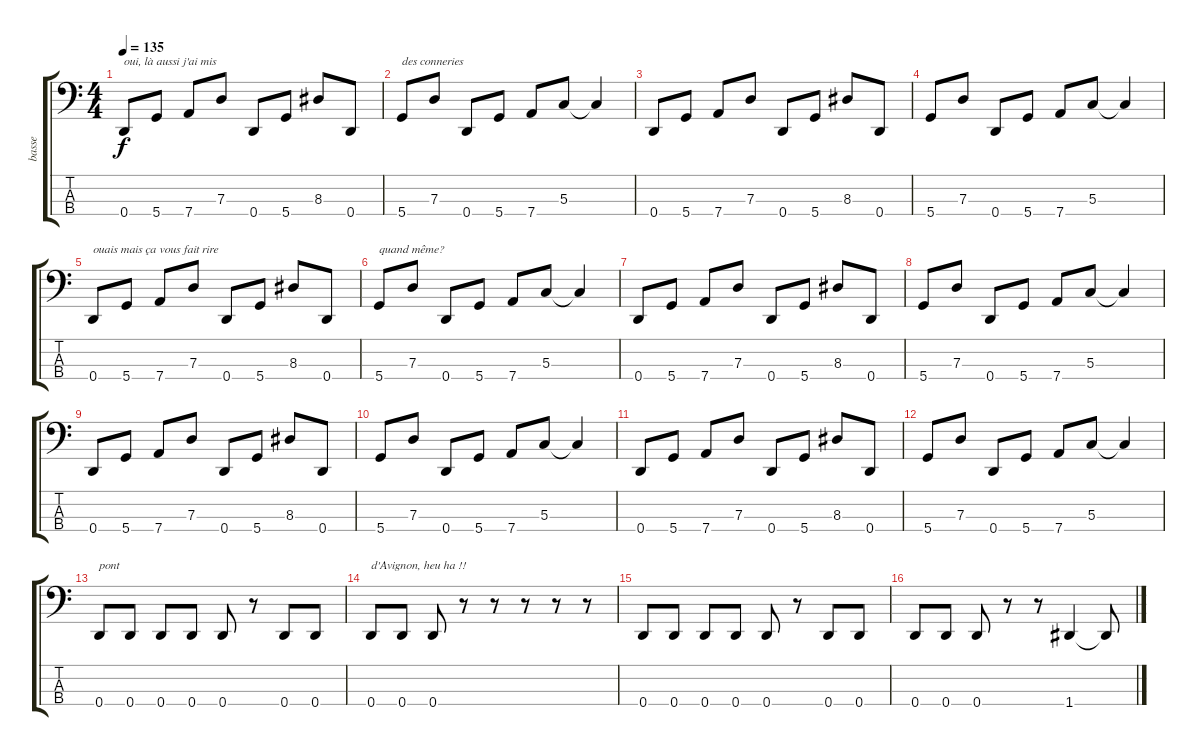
\track ("basse" "basse") {instrument electricbasspick}
\staff {score tabs}
\tuning (F2 C2 G1 D1) {hide}
\ts (4 4)
\tempo 135
\clef f4
\ks c
0.4.8{txt "oui, là aussi j'ai mis" dy f} 5.4.8 7.4.8 7.3.8 0.4.8 5.4.8 8.3.8 0.4.8 |
5.4.8{txt "des conneries"} 7.3.8 0.4.8 5.4.8 7.4.8 5.3.8 5.3{t}.4 |
0.4.8 5.4.8 7.4.8 7.3.8 0.4.8 5.4.8 8.3.8 0.4.8 |
5.4.8 7.3.8 0.4.8 5.4.8 7.4.8 5.3.8 5.3{t}.4 |
0.4.8{txt "ouais mais ça vous fait rire"} 5.4.8 7.4.8 7.3.8 0.4.8 5.4.8 8.3.8 0.4.8 |
5.4.8{txt "quand même?"} 7.3.8 0.4.8 5.4.8 7.4.8 5.3.8 5.3{t}.4 |
0.4.8 5.4.8 7.4.8 7.3.8 0.4.8 5.4.8 8.3.8 0.4.8 |
5.4.8 7.3.8 0.4.8 5.4.8 7.4.8 5.3.8 5.3{t}.4 |
0.4.8 5.4.8 7.4.8 7.3.8 0.4.8 5.4.8 8.3.8 0.4.8 |
5.4.8 7.3.8 0.4.8 5.4.8 7.4.8 5.3.8 5.3{t}.4 |
0.4.8 5.4.8 7.4.8 7.3.8 0.4.8 5.4.8 8.3.8 0.4.8 |
5.4.8 7.3.8 0.4.8 5.4.8 7.4.8 5.3.8 5.3{t}.4 |
0.4.8{txt "pont"} 0.4.8 0.4.8 0.4.8 0.4.8 r.8 0.4.8 0.4.8 |
0.4.8{txt "d'Avignon, heu ha !!"} 0.4.8 0.4.8 r.8 r.8 r.8 r.8 r.8 |
0.4.8 0.4.8 0.4.8 0.4.8 0.4.8 r.8 0.4.8 0.4.8 |
0.4.8 0.4.8 0.4.8 r.8 r.8 1.4.4 1.4{t}.8
